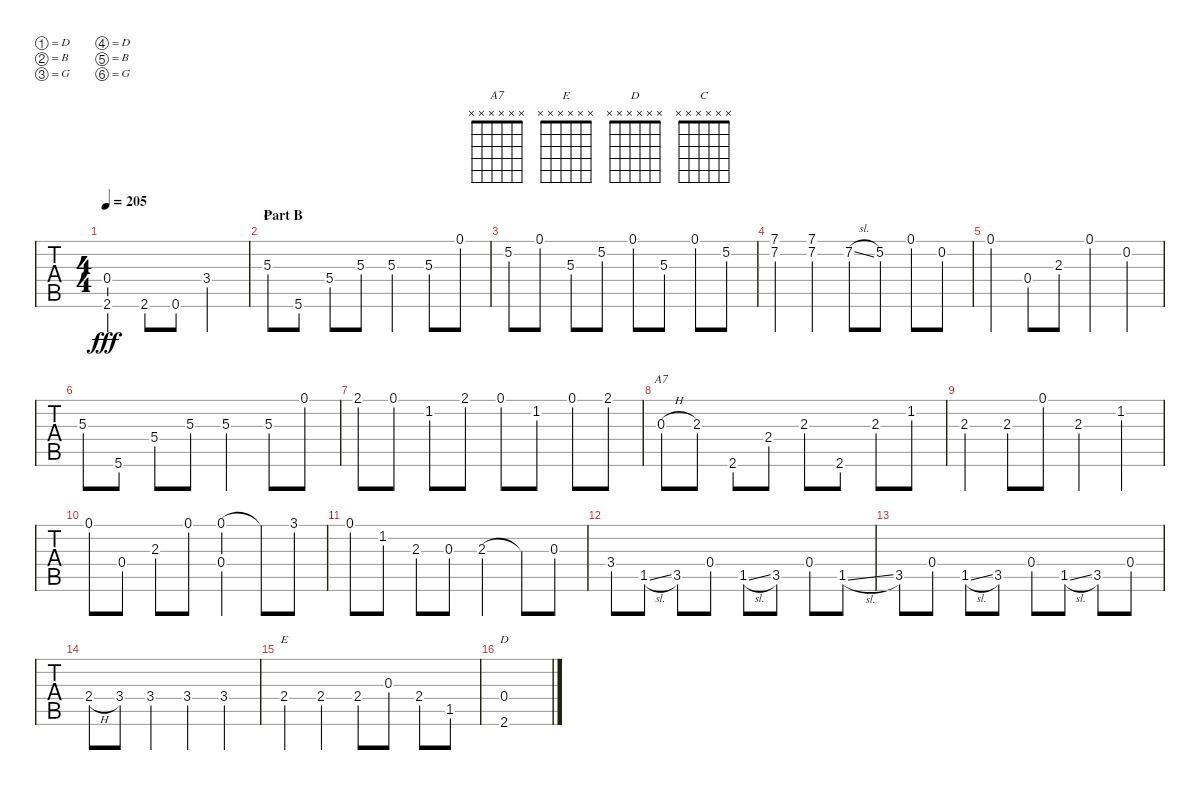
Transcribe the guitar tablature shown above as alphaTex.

\bracketExtendMode groupsimilarinstruments
\singleTrackTrackNamePolicy hidden
\multiTrackTrackNamePolicy hidden
\otherSystemsTrackNameOrientation horizontal
\track ("Dobro" "Dobro") {instrument acousticguitarsteel}
\staff {tabs}
\tuning (D4 B3 G3 D3 B2 G2)
\chord ("A7" x x x x x x)
\chord ("E" x x x x x x)
\chord ("D" x x x x x x)
\chord ("C" x x x x x x)
\ts (4 4)
\tempo 205
\clef g2
\ks d
(2.6 0.4).4{dy fff} 2.6.8 0.6.8 3.4.2 |
\section ("" "Part B")
5.3.8{ch "C"} 5.6.8 5.4.8 5.3.8 5.3.4 5.3.8 0.1.8 |
5.2.8 0.1.8 5.3.8 5.2.8 0.1.8 5.3.8 0.1.8 5.2.8 |
(7.1 7.2).4 (7.1 7.2).4 7.2{sl}.8 5.2.8 0.1.8 0.2.8 |
0.1.4 0.4.8 2.3.8 0.1.4 0.2.4 |
5.3.8 5.6.8 5.4.8 5.3.8 5.3.4 5.3.8 0.1.8 |
2.1.8 0.1.8 1.2.8 2.1.8 0.1.8 1.2.8 0.1.8 2.1.8 |
0.3{h}.8{ch "A7"} 2.3.8 2.6.8 2.4.8 2.3.8 2.6.8 2.3.8 1.2.8 |
2.3.4 2.3.8 0.1.8 2.3.4 1.2.4 |
0.1.8 0.4.8 2.3.8 0.1.8 (0.1 0.4).4 0.1{t}.8 3.1.8 |
0.1.8 1.2.8 2.3.8 0.3.8 2.3.4 2.3{t}.8 0.3.8 |
3.4.8 1.5{sl}.8 3.5.8 0.4.8 1.5{sl}.8 3.5.8 0.4.8 1.5{sl}.8 |
3.5.8 0.4.8 1.5{sl}.8 3.5.8 0.4.8 1.5{sl}.8 3.5.8 0.4.8 |
2.4{h}.8 3.4.8 3.4.4 3.4.4 3.4.4 |
2.4.4{ch "E"} 2.4.4 2.4.8 0.3.8 2.4.8 1.5.8 |
(2.6 0.4).1{ch "D"}
